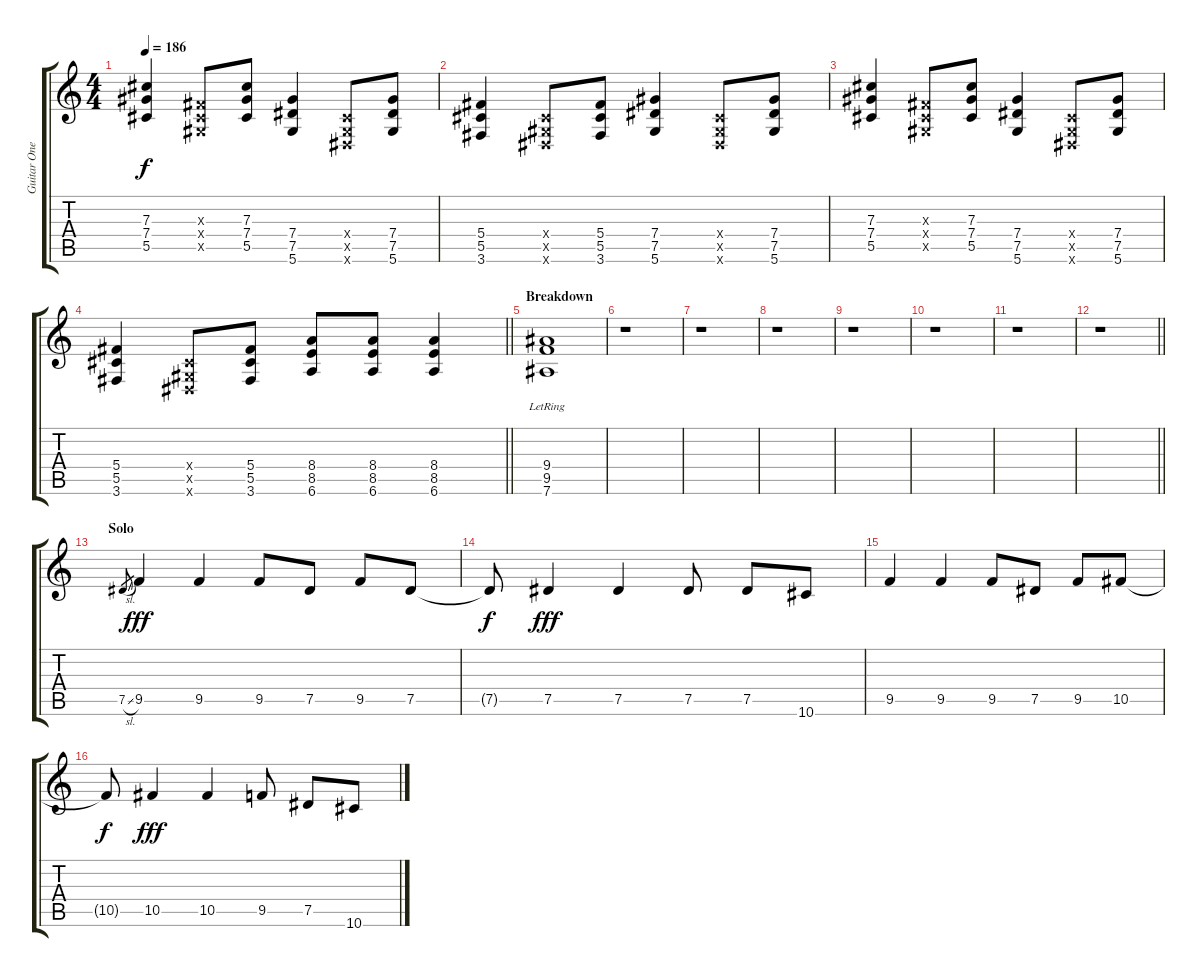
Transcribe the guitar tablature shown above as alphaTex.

\track ("Guitar One" "Guitar One") {instrument distortionguitar}
\staff {score tabs}
\tuning (Eb4 Bb3 Gb3 Db3 Ab2 Eb2) {hide}
\ts (4 4)
\tempo 186
\clef g2
\ks c
(7.3 7.4 5.5).4{dy f} (0.3{x} 0.4{x} 0.5{x}).8 (7.3 7.4 5.5).8 (7.4 7.5 5.6).4 (0.4{x} 0.5{x} 0.6{x}).8 (7.4 7.5 5.6).8 |
(5.4 5.5 3.6).4 (0.4{x} 0.5{x} 0.6{x}).8 (5.4 5.5 3.6).8 (7.4 7.5 5.6).4 (0.4{x} 0.5{x} 0.6{x}).8 (7.4 7.5 5.6).8 |
(7.3 7.4 5.5).4 (0.3{x} 0.4{x} 0.5{x}).8 (7.3 7.4 5.5).8 (7.4 7.5 5.6).4 (0.4{x} 0.5{x} 0.6{x}).8 (7.4 7.5 5.6).8 |
\barLineRight lightlight
(5.4 5.5 3.6).4 (0.4{x} 0.5{x} 0.6{x}).8 (5.4 5.5 3.6).8 (8.4 8.5 6.6).8 (8.4 8.5 6.6).8 (8.4 8.5 6.6).4 |
\section ("" "Breakdown")
(9.4{lr} 9.5 7.6{lr}).1{volume 4} |
r.1 |
r.1 |
r.1 |
r.1 |
r.1 |
r.1 |
\barLineRight lightlight
r.1 |
\section ("" "Solo")
7.5{sl}.8{gr} 9.5.4{dy fff volume 16 balance 8 instrument overdrivenguitar} 9.5.4 9.5.8 7.5.8 9.5.8 7.5.8 |
7.5{t}.8{dy f} 7.5.4{dy fff} 7.5.4 7.5.8 7.5.8 10.6.8 |
9.5.4 9.5.4 9.5.8 7.5.8 9.5.8 10.5.8 |
10.5{t}.8{dy f} 10.5.4{dy fff} 10.5.4 9.5.8 7.5.8 10.6.8
